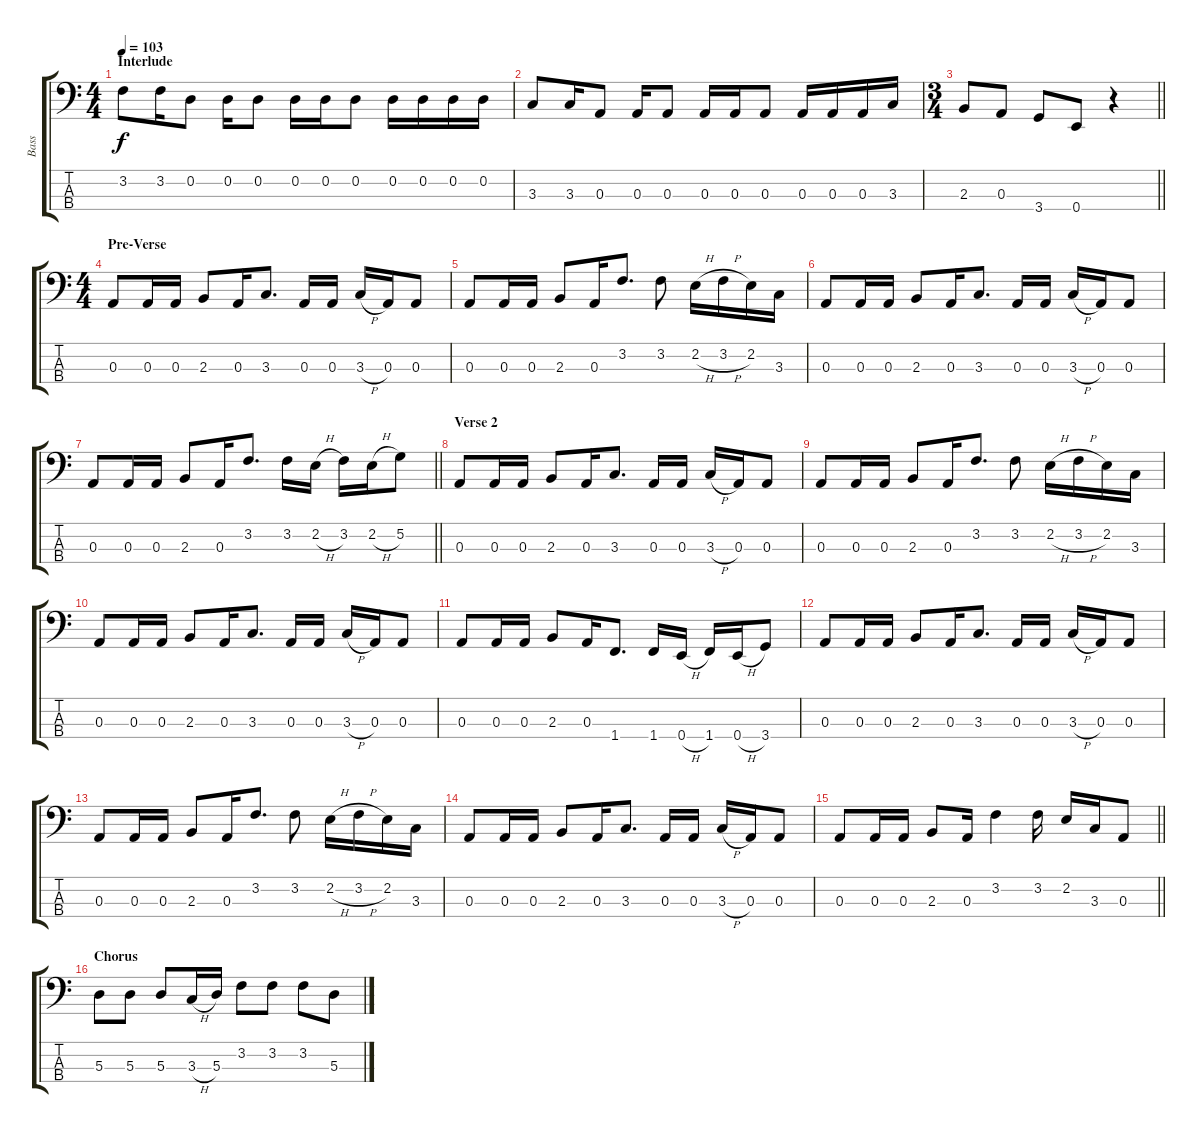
\track ("Bass" "Bass") {instrument electricbassfinger}
\staff {score tabs}
\tuning (G2 D2 A1 E1) {hide}
\ts (4 4)
\section ("" "Interlude")
\tempo 103
\clef f4
\ks c
3.2.8{dy f} 3.2.16 0.2.8 0.2.16 0.2.8 0.2.16 0.2.16 0.2.8 0.2.16 0.2.16 0.2.16 0.2.16 |
3.3.8 3.3.16 0.3.8 0.3.16 0.3.8 0.3.16 0.3.16 0.3.8 0.3.16 0.3.16 0.3.16 3.3.16 |
\ts (3 4)
\barLineRight lightlight
2.3.8 0.3.8 3.4.8 0.4.8 r.4 |
\ts (4 4)
\section ("" "Pre-Verse")
0.3.8 0.3.16 0.3.16 2.3.8 0.3.16 3.3.8{d} 0.3.16 0.3.16 3.3{h}.16 0.3.16 0.3.8 |
0.3.8 0.3.16 0.3.16 2.3.8 0.3.16 3.2.8{d} 3.2.8 2.2{h}.16 3.2{h}.16 2.2.16 3.3.16 |
0.3.8 0.3.16 0.3.16 2.3.8 0.3.16 3.3.8{d} 0.3.16 0.3.16 3.3{h}.16 0.3.16 0.3.8 |
\barLineRight lightlight
0.3.8 0.3.16 0.3.16 2.3.8 0.3.16 3.2.8{d} 3.2.16 2.2{h}.16 3.2.16 2.2{h}.16 5.2.8 |
\section ("" "Verse 2")
0.3.8 0.3.16 0.3.16 2.3.8 0.3.16 3.3.8{d} 0.3.16 0.3.16 3.3{h}.16 0.3.16 0.3.8 |
0.3.8 0.3.16 0.3.16 2.3.8 0.3.16 3.2.8{d} 3.2.8 2.2{h}.16 3.2{h}.16 2.2.16 3.3.16 |
0.3.8 0.3.16 0.3.16 2.3.8 0.3.16 3.3.8{d} 0.3.16 0.3.16 3.3{h}.16 0.3.16 0.3.8 |
0.3.8 0.3.16 0.3.16 2.3.8 0.3.16 1.4.8{d} 1.4.16 0.4{h}.16 1.4.16 0.4{h}.16 3.4.8 |
0.3.8 0.3.16 0.3.16 2.3.8 0.3.16 3.3.8{d} 0.3.16 0.3.16 3.3{h}.16 0.3.16 0.3.8 |
0.3.8 0.3.16 0.3.16 2.3.8 0.3.16 3.2.8{d} 3.2.8 2.2{h}.16 3.2{h}.16 2.2.16 3.3.16 |
0.3.8 0.3.16 0.3.16 2.3.8 0.3.16 3.3.8{d} 0.3.16 0.3.16 3.3{h}.16 0.3.16 0.3.8 |
\barLineRight lightlight
0.3.8 0.3.16 0.3.16 2.3.8 0.3.16 3.2.4 3.2.16 2.2.16 3.3.16 0.3.8 |
\section ("" "Chorus")
5.3.8 5.3.8 5.3.8 3.3{h}.16 5.3.16 3.2.8 3.2.8 3.2.8 5.3.8
